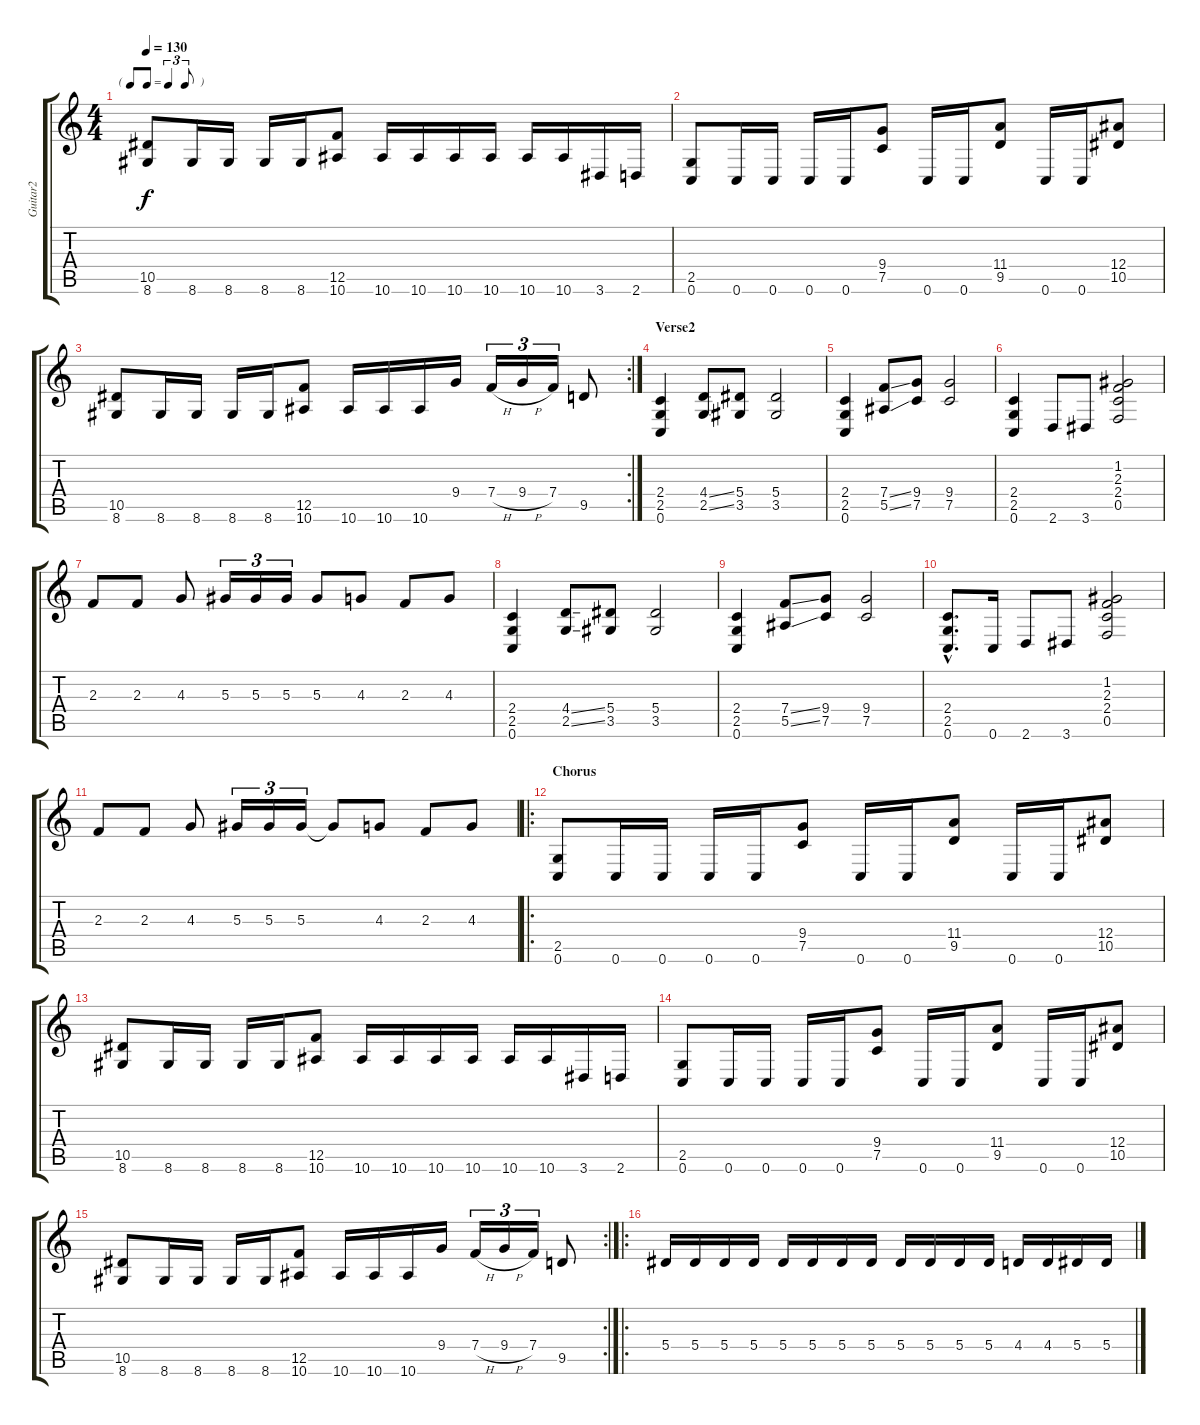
\track ("Guitar2" "Guitar2") {instrument overdrivenguitar}
\staff {score tabs}
\tuning (C4 G3 Eb3 Bb2 F2 C2) {hide}
\ts (4 4)
\tf triplet8th
\tempo 130
\clef g2
\ks c
(10.5 8.6).8{dy f} 8.6.16 8.6.16 8.6.16 8.6.16 (12.5 10.6).8 10.6.16 10.6.16 10.6.16 10.6.16 10.6.16 10.6.16 3.6.16 2.6.16 |
(2.5 0.6).8 0.6.16 0.6.16 0.6.16 0.6.16 (9.4 7.5).8 0.6.16 0.6.16 (11.4 9.5).8 0.6.16 0.6.16 (12.4 10.5).8 |
\rc 2
(10.5 8.6).8 8.6.16 8.6.16 8.6.16 8.6.16 (12.5 10.6).8 10.6.16 10.6.16 10.6.16 9.4.16 7.4{h}.16{tu (3 2)} 9.4{h}.16{tu (3 2)} 7.4.16{tu (3 2)} 9.5.8 |
\section ("" "Verse2")
(2.4 2.5 0.6).4 (4.4{ss} 2.5{ss}).8 (5.4 3.5).8 (5.4 3.5).2 |
(2.4 2.5 0.6).4 (7.4{ss} 5.5{ss}).8 (9.4 7.5).8 (9.4 7.5).2 |
(2.4 2.5 0.6).4 2.6.8 3.6.8 (1.2 2.3 2.4 0.5).2 |
2.3.8 2.3.8 4.3.8 5.3.16{tu (3 2)} 5.3.16{tu (3 2)} 5.3.16{tu (3 2)} 5.3.8 4.3.8 2.3.8 4.3.8 |
(2.4 2.5 0.6).4 (4.4{ss} 2.5{ss}).8 (5.4 3.5).8 (5.4 3.5).2 |
(2.4 2.5 0.6).4 (7.4{ss} 5.5{ss}).8 (9.4 7.5).8 (9.4 7.5).2 |
(2.4{hac} 2.5{hac} 0.6{hac}).8{d} 0.6.16 2.6.8 3.6.8 (1.2 2.3 2.4 0.5).2 |
2.3.8 2.3.8 4.3.8 5.3.16{tu (3 2)} 5.3.16{tu (3 2)} 5.3.16{tu (3 2)} 5.3{t}.8 4.3.8 2.3.8 4.3.8 |
\ro
\section ("" "Chorus")
(2.5 0.6).8 0.6.16 0.6.16 0.6.16 0.6.16 (9.4 7.5).8 0.6.16 0.6.16 (11.4 9.5).8 0.6.16 0.6.16 (12.4 10.5).8 |
(10.5 8.6).8 8.6.16 8.6.16 8.6.16 8.6.16 (12.5 10.6).8 10.6.16 10.6.16 10.6.16 10.6.16 10.6.16 10.6.16 3.6.16 2.6.16 |
(2.5 0.6).8 0.6.16 0.6.16 0.6.16 0.6.16 (9.4 7.5).8 0.6.16 0.6.16 (11.4 9.5).8 0.6.16 0.6.16 (12.4 10.5).8 |
\rc 2
(10.5 8.6).8 8.6.16 8.6.16 8.6.16 8.6.16 (12.5 10.6).8 10.6.16 10.6.16 10.6.16 9.4.16 7.4{h}.16{tu (3 2)} 9.4{h}.16{tu (3 2)} 7.4.16{tu (3 2)} 9.5.8 |
\ro
5.4.16 5.4.16 5.4.16 5.4.16 5.4.16 5.4.16 5.4.16 5.4.16 5.4.16 5.4.16 5.4.16 5.4.16 4.4.16 4.4.16 5.4.16 5.4.16
